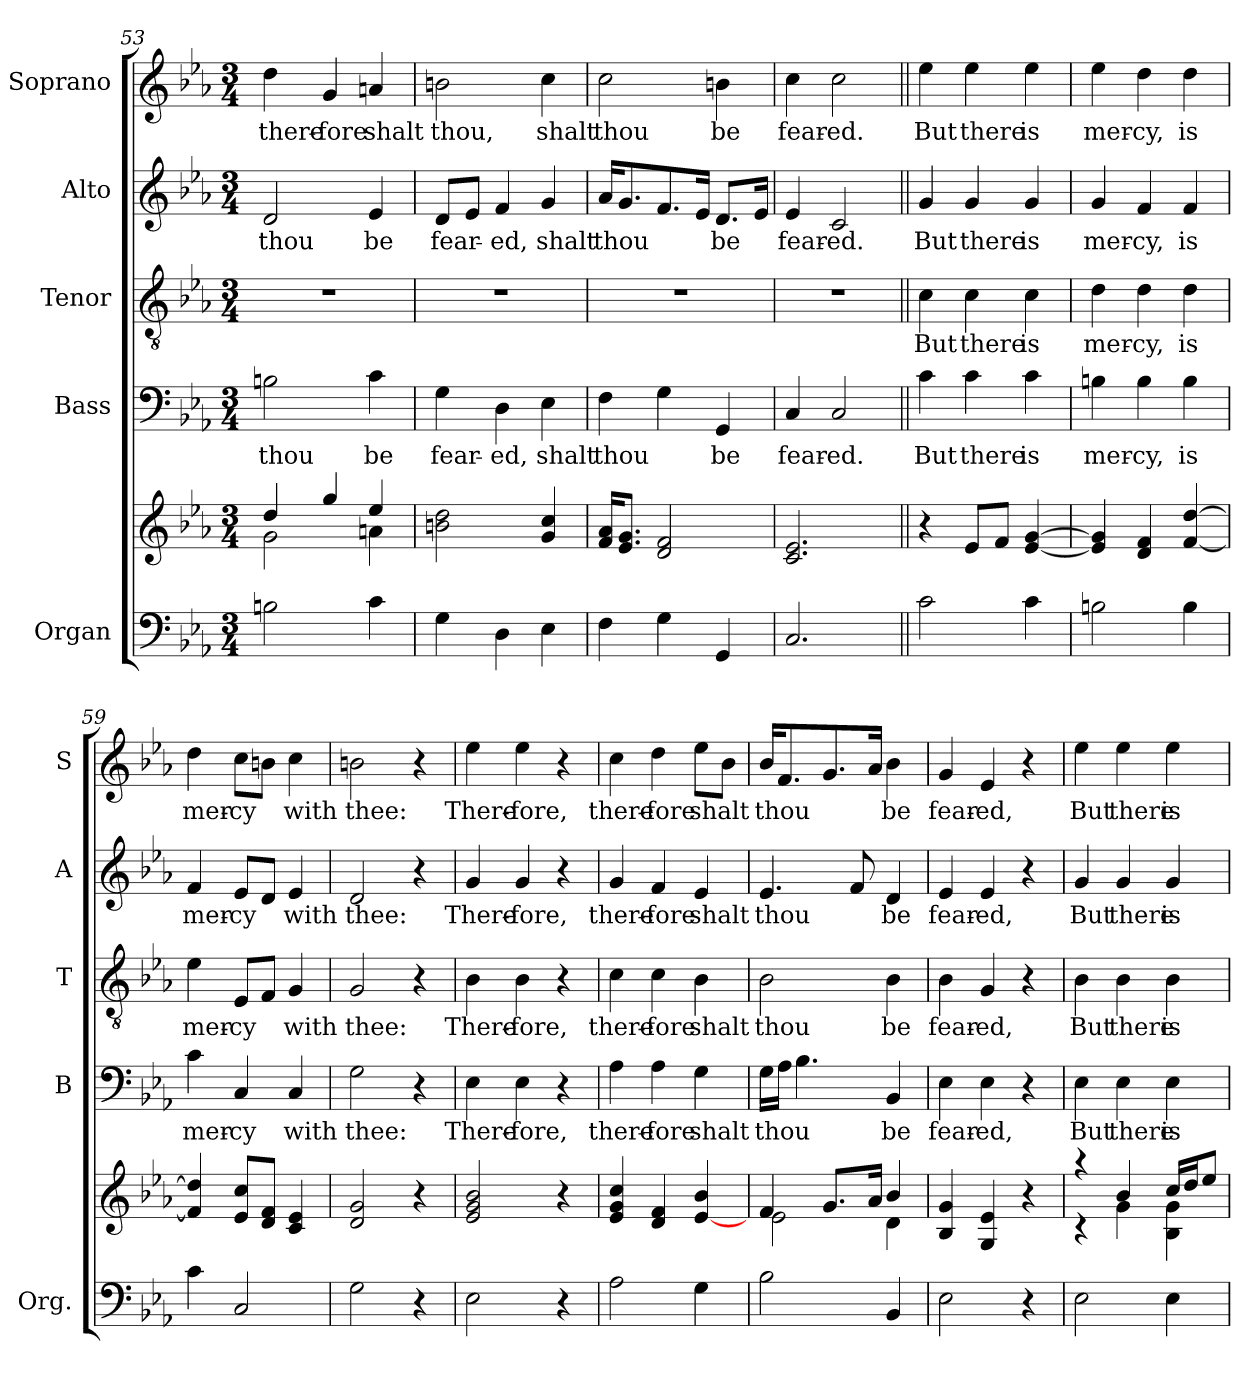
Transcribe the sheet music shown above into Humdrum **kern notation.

**kern	**kern	**kern	**text	**kern	**text	**kern	**text	**kern	**text
*part5	*part5	*part4	*part4	*part3	*part3	*part2	*part2	*part1	*part1
*staff6	*staff5	*staff4	*staff4	*staff3	*staff3	*staff2	*staff2	*staff1	*staff1
*I"Organ	*	*I"Bass	*	*I"Tenor	*	*I"Alto	*	*I"Soprano	*
*I'Org.	*	*I'B	*	*I'T	*	*I'A	*	*I'S	*
*clefF4	*clefG2	*clefF4	*	*clefGv2	*	*clefG2	*	*clefG2	*
*k[b-e-a-]	*k[b-e-a-]	*k[b-e-a-]	*	*k[b-e-a-]	*	*k[b-e-a-]	*	*k[b-e-a-]	*
*E-:	*E-:	*E-:	*	*E-:	*	*E-:	*	*E-:	*
*M3/4	*M3/4	*M3/4	*	*M3/4	*	*M3/4	*	*M3/4	*
=53	=53	=53	=53	=53	=53	=53	=53	=53	=53
*	*^	*	*	*	*	*	*	*	*
!	!	!	!	!LO:LY:b	!	!	!	!LO:LY:b	!	!LO:LY:b
2Bn\	4dd!/	2g!\	2Bn\	thou	2.r	.	2d/	thou	4dd\	there-
!	!	!	!	!	!	!	!	!	!	!LO:LY:b
.	4gg!/	.	.	.	.	.	.	.	4g/	-fore
!	!	!	!	!LO:LY:b	!	!	!	!LO:LY:b	!	!LO:LY:b
4c\	4ee-!/	4an!\	4c\	be	.	.	4e-/	be	4an/	shalt
=54	=54	=54	=54	=54	=54	=54	=54	=54	=54	=54
!	!	!	!	!LO:LY:b	!	!	!	!LO:LY:b	!	!LO:LY:b
*	*v	*v	*	*	*	*	*	*	*	*
4G\	2bn!\ 2dd!\	4G\	fear-	2.r	.	8d/L	fear-	2bn\	thou,
.	.	.	.	.	.	8e-/J	.	.	.
!	!	!	!LO:LY:b	!	!	!	!LO:LY:b	!	!
4D\	.	4D\	-ed,	.	.	4f/	-ed,	.	.
!	!	!	!LO:LY:b	!	!	!	!LO:LY:b	!	!LO:LY:b
4E-\	4g!/ 4cc!/	4E-\	shalt	.	.	4g/	shalt	4cc\	shalt
=55	=55	=55	=55	=55	=55	=55	=55	=55	=55
!	!	!	!LO:LY:b	!	!	!	!LO:LY:b	!	!LO:LY:b
4F\	16f!/ 16a-!/KL	4F\	thou	2.r	.	16a-/KL	thou	2cc\	thou
.	8.e-/ 8.g/J	.	.	.	.	8.g/	.	.	.
4G\	2d!/ 2f!/	4G\	.	.	.	8.f/	.	.	.
.	.	.	.	.	.	16e-/Jk	.	.	.
!	!	!	!LO:LY:b	!	!	!	!LO:LY:b	!	!LO:LY:b
4GG/	.	4GG/	be	.	.	8.d/L	be	4bn\	be
.	.	.	.	.	.	16e-/Jk	.	.	.
=56	=56	=56	=56	=56	=56	=56	=56	=56	=56
!	!	!	!LO:LY:b	!	!	!	!LO:LY:b	!	!LO:LY:b
2.C/	2.c!/ 2.e-!/	4C/	fear-	2.r	.	4e-/	fear-	4cc\	fear-
!	!	!	!LO:LY:b	!	!	!	!LO:LY:b	!	!LO:LY:b
.	.	2C/	-ed.	.	.	2c/	-ed.	2cc\	-ed.
!!LO:PB:g=z
=57||	=57||	=57||	=57||	=57||	=57||	=57||	=57||	=57||	=57||
!	!	!	!LO:LY:b	!	!LO:LY:b	!	!LO:LY:b	!	!LO:LY:b
2c\	4r	4c\	But	4c\	But	4g/	But	4ee-\	But
!	!	!	!LO:LY:b	!	!LO:LY:b	!	!LO:LY:b	!	!LO:LY:b
.	8e-!/L	4c\	there	4c\	there	4g/	there	4ee-\	there
.	8f!/J	.	.	.	.	.	.	.	.
!	!	!	!LO:LY:b	!	!LO:LY:b	!	!LO:LY:b	!	!LO:LY:b
4c\	[4e-!/ [4g!/	4c\	is	4c\	is	4g/	is	4ee-\	is
=58	=58	=58	=58	=58	=58	=58	=58	=58	=58
!	!	!	!LO:LY:b	!	!LO:LY:b	!	!LO:LY:b	!	!LO:LY:b
2Bn\	4e-!/] 4g!/]	4Bn\	mer-	4d\	mer-	4g/	mer-	4ee-\	mer-
!	!	!	!LO:LY:b	!	!LO:LY:b	!	!LO:LY:b	!	!LO:LY:b
.	4d!/ 4f!/	4B\	-cy,	4d\	-cy,	4f/	-cy,	4dd\	-cy,
!	!	!	!LO:LY:b	!	!LO:LY:b	!	!LO:LY:b	!	!LO:LY:b
4B\	[4f!/ [4dd!/	4B\	is	4d\	is	4f/	is	4dd\	is
=59	=59	=59	=59	=59	=59	=59	=59	=59	=59
!	!	!	!LO:LY:b	!	!LO:LY:b	!	!LO:LY:b	!	!LO:LY:b
4c\	4f!/] 4dd!/]	4c\	mer-	4e-\	mer-	4f/	mer-	4dd\	mer-
!	!	!	!LO:LY:b	!	!LO:LY:b	!	!LO:LY:b	!	!LO:LY:b
2C/	8e-!/ 8cc!/L	4C/	-cy	8E-/L	-cy	8e-/L	-cy	8cc\L	-cy
.	8d!/ 8f!/J	.	.	8F/J	.	8d/J	.	8bn\J	.
!	!	!	!LO:LY:b	!	!LO:LY:b	!	!LO:LY:b	!	!LO:LY:b
.	4c!/ 4e-!/	4C/	with	4G/	with	4e-/	with	4cc\	with
=60	=60	=60	=60	=60	=60	=60	=60	=60	=60
!	!	!	!LO:LY:b	!	!LO:LY:b	!	!LO:LY:b	!	!LO:LY:b
2G\	2d!/ 2g!/	2G\	thee:	2G/	thee:	2d/	thee:	2bn\	thee:
4r	4r	4r	.	4r	.	4r	.	4r	.
=61	=61	=61	=61	=61	=61	=61	=61	=61	=61
!	!	!	!LO:LY:b	!	!LO:LY:b	!	!LO:LY:b	!	!LO:LY:b
2E-\	2e-!/ 2g!/ 2b-!/	4E-\	There-	4B-\	There-	4g/	There-	4ee-\	There-
!	!	!	!LO:LY:b	!	!LO:LY:b	!	!LO:LY:b	!	!LO:LY:b
.	.	4E-\	-fore,	4B-\	-fore,	4g/	-fore,	4ee-\	-fore,
4r	4r	4r	.	4r	.	4r	.	4r	.
=62	=62	=62	=62	=62	=62	=62	=62	=62	=62
!	!	!	!LO:LY:b	!	!LO:LY:b	!	!LO:LY:b	!	!LO:LY:b
2A-\	4e-!/ 4g!/ 4cc!/	4A-\	there-	4c\	there-	4g/	there-	4cc\	there-
!	!	!	!LO:LY:b	!	!LO:LY:b	!	!LO:LY:b	!	!LO:LY:b
.	4d!/ 4f!/	4A-\	-fore	4c\	-fore	4f/	-fore	4dd\	-fore
!	!	!	!LO:LY:b	!	!LO:LY:b	!	!LO:LY:b	!	!LO:LY:b
4G\	[4e-!/ 4b-!/	4G\	shalt	4B-\	shalt	4e-/	shalt	8ee-\L	shalt
.	.	.	.	.	.	.	.	8b-\J	.
=63	=63	=63	=63	=63	=63	=63	=63	=63	=63
*	*^	*	*	*	*	*	*	*	*
!	!	!	!	!LO:LY:b	!	!LO:LY:b	!	!LO:LY:b	!	!LO:LY:b
2B-\	4f!/	2e-!\	16G\LL	thou	2B-\	thou	4.e-/	thou	16b-/KL	thou
.	.	.	16A-\JJ	.	.	.	.	.	8.f/	.
.	.	.	4.B-\	.	.	.	.	.	.	.
.	8.g!/L	.	.	.	.	.	.	.	8.g/	.
.	.	.	.	.	.	.	8f/	.	.	.
.	16a-!/Jk	.	.	.	.	.	.	.	16a-/Jk	.
!	!	!	!	!LO:LY:b	!	!LO:LY:b	!	!LO:LY:b	!	!LO:LY:b
4BB-/	4b-!/	4d!\	4BB-/	be	4B-\	be	4d/	be	4b-\	be
!!LO:LB:g=z
=64	=64	=64	=64	=64	=64	=64	=64	=64	=64	=64
!	!	!	!	!LO:LY:b	!	!LO:LY:b	!	!LO:LY:b	!	!LO:LY:b
*	*v	*v	*	*	*	*	*	*	*	*
2E-\	4B-!/ 4g!/	4E-\	fear-	4B-\	fear-	4e-/	fear-	4g/	fear-
!	!	!	!LO:LY:b	!	!LO:LY:b	!	!LO:LY:b	!	!LO:LY:b
.	4G!/ 4e-!/	4E-\	-ed,	4G/	-ed,	4e-/	-ed,	4e-/	-ed,
4r	4r	4r	.	4r	.	4r	.	4r	.
=65	=65	=65	=65	=65	=65	=65	=65	=65	=65
*	*^	*	*	*	*	*	*	*	*
!	!	!	!	!LO:LY:b	!	!LO:LY:b	!	!LO:LY:b	!	!LO:LY:b
2E-\	4raa	4rc	4E-\	But	4B-\	But	4g/	But	4ee-\	But
!	!	!	!	!LO:LY:b	!	!LO:LY:b	!	!LO:LY:b	!	!LO:LY:b
.	4b-!/	4g!\	4E-\	there	4B-\	there	4g/	there	4ee-\	there
!	!	!	!	!LO:LY:b	!	!LO:LY:b	!	!LO:LY:b	!	!LO:LY:b
4E-\	16cc!/LL	4B-!\ 4g!\	4E-\	is	4B-\	is	4g/	is	4ee-\	is
.	16dd!/J	.	.	.	.	.	.	.	.	.
.	8ee-!/J	.	.	.	.	.	.	.	.	.
*	*v	*v	*	*	*	*	*	*	*	*
=	=	=	=	=	=	=	=	=	=
*-	*-	*-	*-	*-	*-	*-	*-	*-	*-
